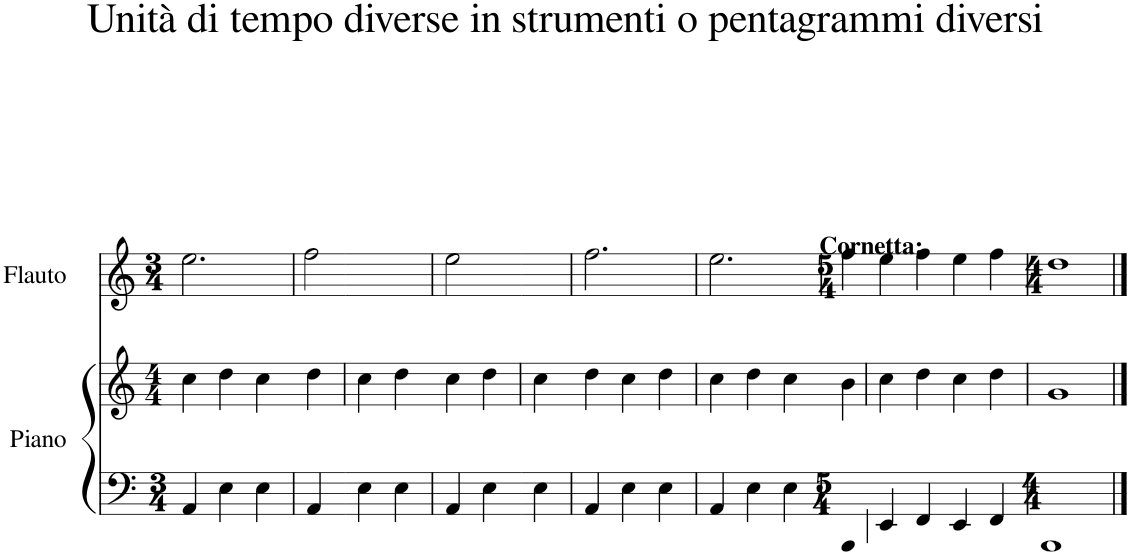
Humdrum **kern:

**kern	**kern	**kern
*part2	*part2	*part1
*staff3	*staff2	*staff1
*I"Piano	*	*I"Flauto
*	*	*I'Fl.
*clefF4	*clefG2	*clefG2
*k[]	*k[]	*k[]
*M4/4	*M4/4	*M4/4
=1	=1	=1
4AA/	4cc\	2.ee\
4E\	4dd\	.
4E\	4cc\	.
4AA/	4dd\	[4ff
=2-	=2-	=2-
4E\	4cc\	2ff]
4E\	4dd\	.
4AA/	4cc\	[2ee
4E\	4dd\	.
=3-	=3-	=3-
4E\	4cc\	4ee]
4AA/	4dd\	2.ff\
4E\	4cc\	.
4E\	4dd\	.
=4	=4	=4
4AA/	4cc\	2.ee\
4E\	4dd\	.
4E\	4cc\	.
!	!	!LO:TX:a:B:t=Cornetta&colon;
4AA/	4dd\	4ff\
=5-	=5-	=5-
4EE/	4cc\	4ee\
4FF/	4dd\	4ff\
4EE/	4cc\	4ee\
4FF/	4dd\	4ff\
=6	=6	=6
1AA	1cc	1ee
==	==	==
*-	*-	*-
